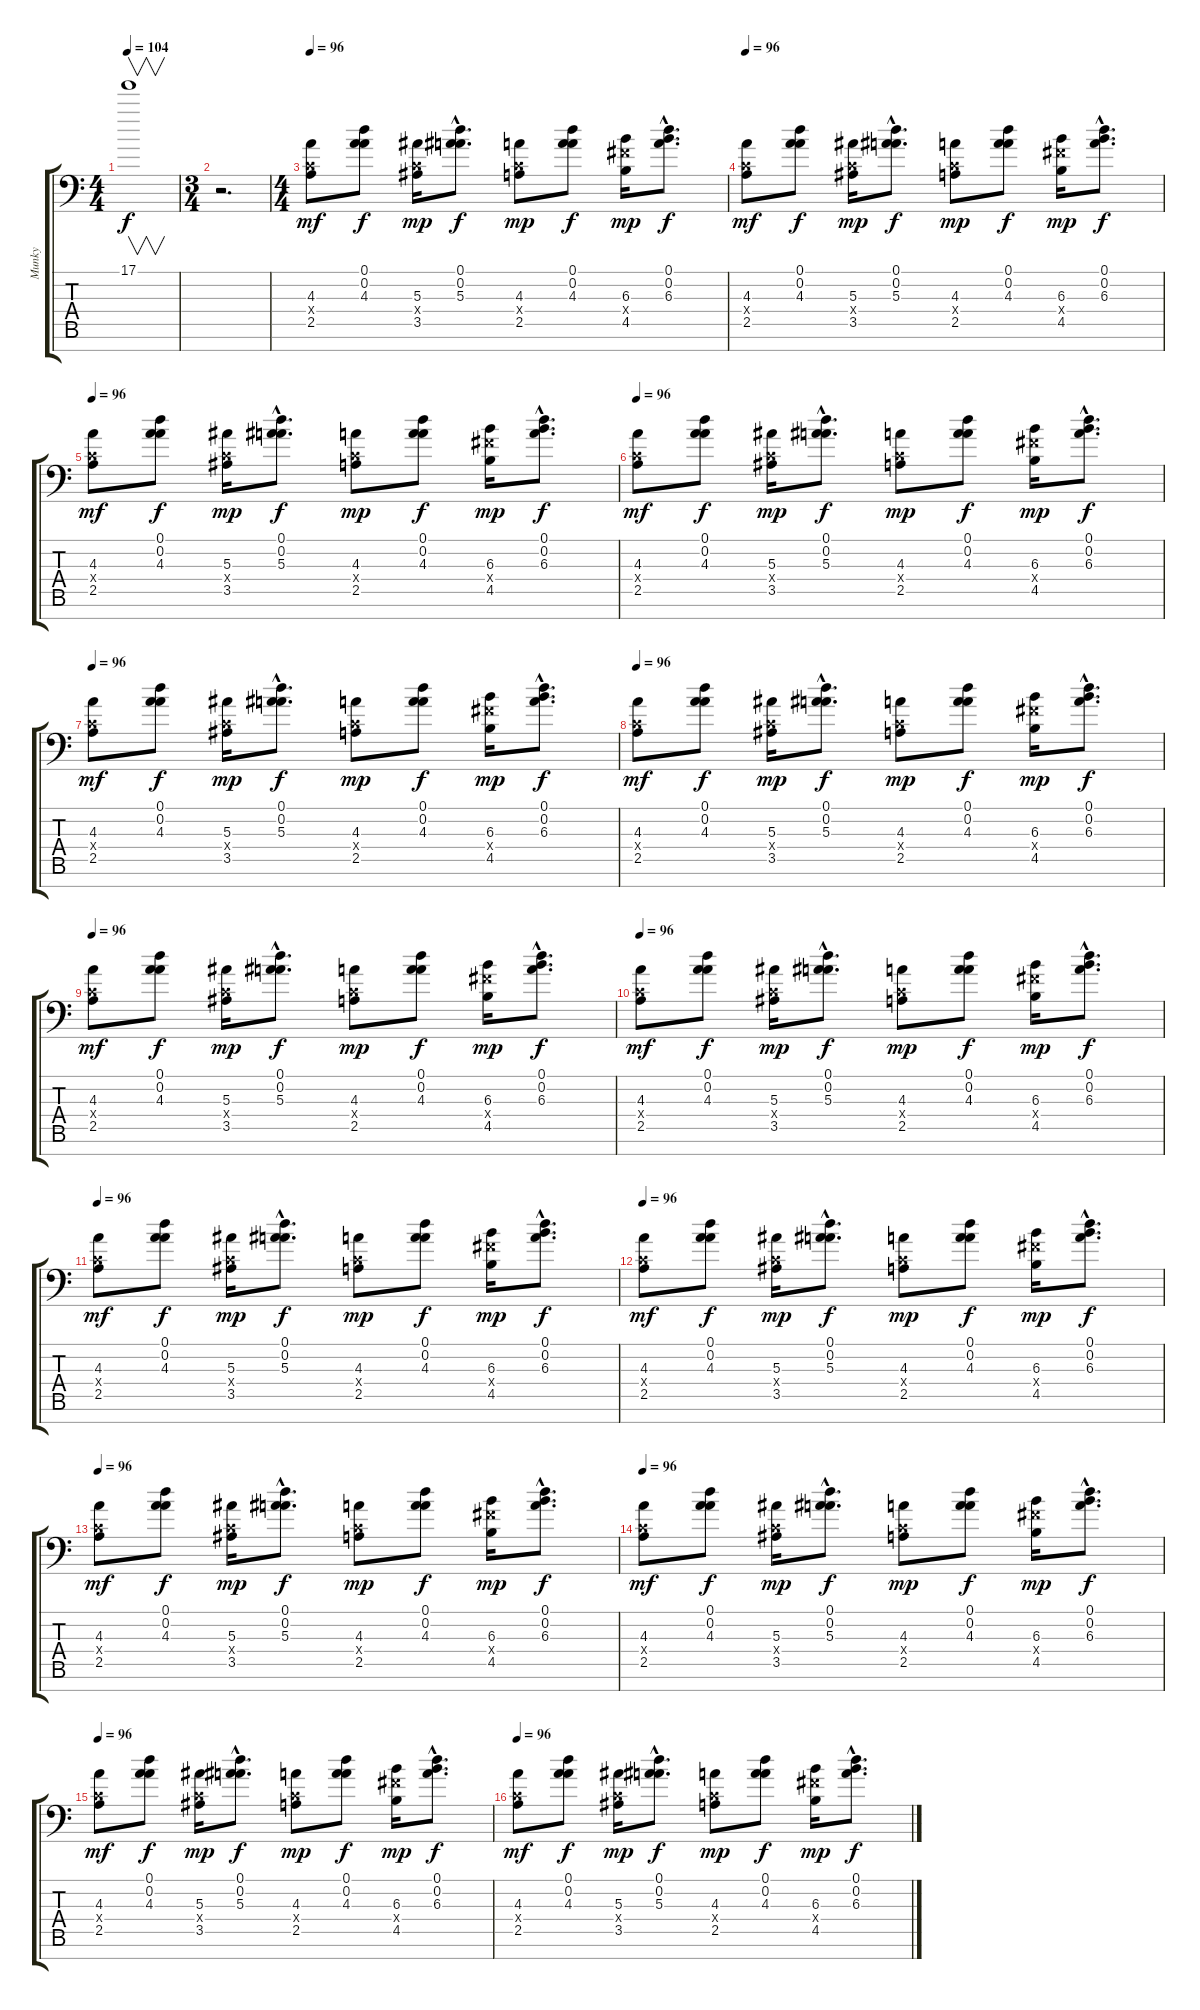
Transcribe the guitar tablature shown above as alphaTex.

\track ("Munky" "Munky") {instrument electricguitarclean}
\staff {score tabs}
\tuning (D4 A3 F3 C3 G2 D2 A1) {hide}
\ts (4 4)
\tempo 104
\clef f4
\ks c
17.1{t}.1{v dy f} |
\ts (3 4)
r.2{d} |
\ts (4 4)
\tempo 96
(4.3 0.4{x} 2.5).8{dy mf instrument distortionguitar} (0.1 0.2 4.3).8{dy f} (5.3 0.4{x} 3.5).16{dy mp} (0.1{hac} 0.2{hac} 5.3{hac}).8{d dy f} (4.3 0.4{x} 2.5).8{dy mp} (0.1 0.2 4.3).8{dy f} (6.3 6.4{x} 4.5).16{dy mp} (0.1{hac} 0.2{hac} 6.3{hac}).8{d dy f} |
\tempo 96
(4.3 0.4{x} 2.5).8{dy mf instrument distortionguitar} (0.1 0.2 4.3).8{dy f} (5.3 0.4{x} 3.5).16{dy mp} (0.1{hac} 0.2{hac} 5.3{hac}).8{d dy f} (4.3 0.4{x} 2.5).8{dy mp} (0.1 0.2 4.3).8{dy f} (6.3 6.4{x} 4.5).16{dy mp} (0.1{hac} 0.2{hac} 6.3{hac}).8{d dy f} |
\tempo 96
(4.3 0.4{x} 2.5).8{dy mf instrument distortionguitar} (0.1 0.2 4.3).8{dy f} (5.3 0.4{x} 3.5).16{dy mp} (0.1{hac} 0.2{hac} 5.3{hac}).8{d dy f} (4.3 0.4{x} 2.5).8{dy mp} (0.1 0.2 4.3).8{dy f} (6.3 6.4{x} 4.5).16{dy mp} (0.1{hac} 0.2{hac} 6.3{hac}).8{d dy f} |
\tempo 96
(4.3 0.4{x} 2.5).8{dy mf instrument distortionguitar} (0.1 0.2 4.3).8{dy f} (5.3 0.4{x} 3.5).16{dy mp} (0.1{hac} 0.2{hac} 5.3{hac}).8{d dy f} (4.3 0.4{x} 2.5).8{dy mp} (0.1 0.2 4.3).8{dy f} (6.3 6.4{x} 4.5).16{dy mp} (0.1{hac} 0.2{hac} 6.3{hac}).8{d dy f} |
\tempo 96
(4.3 0.4{x} 2.5).8{dy mf instrument distortionguitar} (0.1 0.2 4.3).8{dy f} (5.3 0.4{x} 3.5).16{dy mp} (0.1{hac} 0.2{hac} 5.3{hac}).8{d dy f} (4.3 0.4{x} 2.5).8{dy mp} (0.1 0.2 4.3).8{dy f} (6.3 6.4{x} 4.5).16{dy mp} (0.1{hac} 0.2{hac} 6.3{hac}).8{d dy f} |
\tempo 96
(4.3 0.4{x} 2.5).8{dy mf instrument distortionguitar} (0.1 0.2 4.3).8{dy f} (5.3 0.4{x} 3.5).16{dy mp} (0.1{hac} 0.2{hac} 5.3{hac}).8{d dy f} (4.3 0.4{x} 2.5).8{dy mp} (0.1 0.2 4.3).8{dy f} (6.3 6.4{x} 4.5).16{dy mp} (0.1{hac} 0.2{hac} 6.3{hac}).8{d dy f} |
\tempo 96
(4.3 0.4{x} 2.5).8{dy mf instrument distortionguitar} (0.1 0.2 4.3).8{dy f} (5.3 0.4{x} 3.5).16{dy mp} (0.1{hac} 0.2{hac} 5.3{hac}).8{d dy f} (4.3 0.4{x} 2.5).8{dy mp} (0.1 0.2 4.3).8{dy f} (6.3 6.4{x} 4.5).16{dy mp} (0.1{hac} 0.2{hac} 6.3{hac}).8{d dy f} |
\tempo 96
(4.3 0.4{x} 2.5).8{dy mf instrument distortionguitar} (0.1 0.2 4.3).8{dy f} (5.3 0.4{x} 3.5).16{dy mp} (0.1{hac} 0.2{hac} 5.3{hac}).8{d dy f} (4.3 0.4{x} 2.5).8{dy mp} (0.1 0.2 4.3).8{dy f} (6.3 6.4{x} 4.5).16{dy mp} (0.1{hac} 0.2{hac} 6.3{hac}).8{d dy f} |
\tempo 96
(4.3 0.4{x} 2.5).8{dy mf instrument distortionguitar} (0.1 0.2 4.3).8{dy f} (5.3 0.4{x} 3.5).16{dy mp} (0.1{hac} 0.2{hac} 5.3{hac}).8{d dy f} (4.3 0.4{x} 2.5).8{dy mp} (0.1 0.2 4.3).8{dy f} (6.3 6.4{x} 4.5).16{dy mp} (0.1{hac} 0.2{hac} 6.3{hac}).8{d dy f} |
\tempo 96
(4.3 0.4{x} 2.5).8{dy mf instrument distortionguitar} (0.1 0.2 4.3).8{dy f} (5.3 0.4{x} 3.5).16{dy mp} (0.1{hac} 0.2{hac} 5.3{hac}).8{d dy f} (4.3 0.4{x} 2.5).8{dy mp} (0.1 0.2 4.3).8{dy f} (6.3 6.4{x} 4.5).16{dy mp} (0.1{hac} 0.2{hac} 6.3{hac}).8{d dy f} |
\tempo 96
(4.3 0.4{x} 2.5).8{dy mf instrument distortionguitar} (0.1 0.2 4.3).8{dy f} (5.3 0.4{x} 3.5).16{dy mp} (0.1{hac} 0.2{hac} 5.3{hac}).8{d dy f} (4.3 0.4{x} 2.5).8{dy mp} (0.1 0.2 4.3).8{dy f} (6.3 6.4{x} 4.5).16{dy mp} (0.1{hac} 0.2{hac} 6.3{hac}).8{d dy f} |
\tempo 96
(4.3 0.4{x} 2.5).8{dy mf instrument distortionguitar} (0.1 0.2 4.3).8{dy f} (5.3 0.4{x} 3.5).16{dy mp} (0.1{hac} 0.2{hac} 5.3{hac}).8{d dy f} (4.3 0.4{x} 2.5).8{dy mp} (0.1 0.2 4.3).8{dy f} (6.3 6.4{x} 4.5).16{dy mp} (0.1{hac} 0.2{hac} 6.3{hac}).8{d dy f} |
\tempo 96
(4.3 0.4{x} 2.5).8{dy mf instrument distortionguitar} (0.1 0.2 4.3).8{dy f} (5.3 0.4{x} 3.5).16{dy mp} (0.1{hac} 0.2{hac} 5.3{hac}).8{d dy f} (4.3 0.4{x} 2.5).8{dy mp} (0.1 0.2 4.3).8{dy f} (6.3 6.4{x} 4.5).16{dy mp} (0.1{hac} 0.2{hac} 6.3{hac}).8{d dy f} |
\tempo 96
(4.3 0.4{x} 2.5).8{dy mf instrument distortionguitar} (0.1 0.2 4.3).8{dy f} (5.3 0.4{x} 3.5).16{dy mp} (0.1{hac} 0.2{hac} 5.3{hac}).8{d dy f} (4.3 0.4{x} 2.5).8{dy mp} (0.1 0.2 4.3).8{dy f} (6.3 6.4{x} 4.5).16{dy mp} (0.1{hac} 0.2{hac} 6.3{hac}).8{d dy f}
